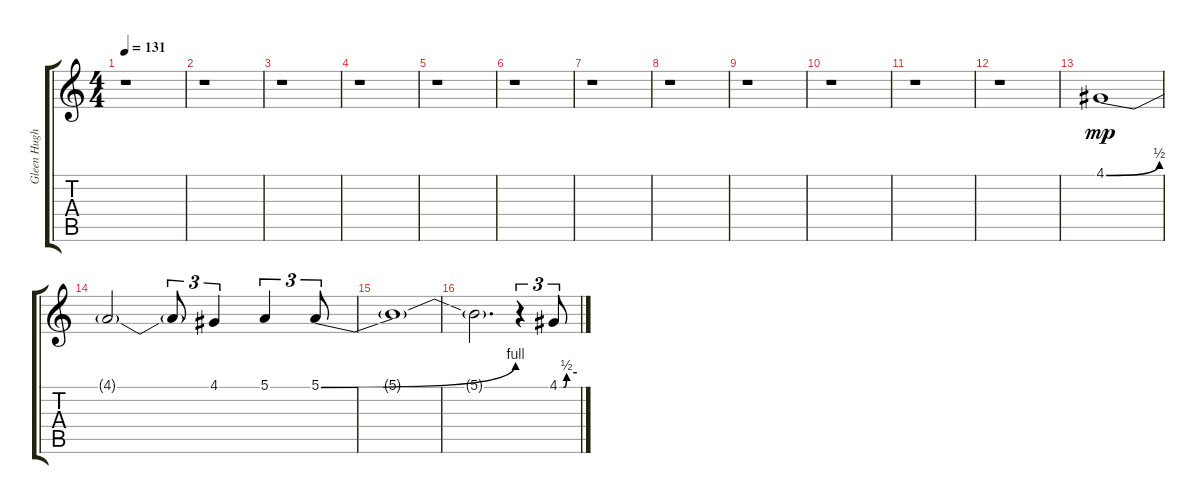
\track ("Gleen Hughes" "Gleen Hugh") {instrument lead2sawtooth}
\staff {score tabs}
\tuning (E4 B3 G3 D3 A2 E2) {hide}
\ts (4 4)
\tempo 131
\clef g2
\ks c
r.1{dy mp instrument lead2sawtooth} |
r.1 |
r.1 |
r.1 |
r.1 |
r.1 |
r.1 |
r.1 |
r.1 |
r.1 |
r.1 |
r.1 |
4.1{be (bend 0 0 60 2)}.1 |
4.1{t}.2 4.1{t}.8{tu (3 2)} 4.1.4{tu (3 2)} 5.1.4{tu (3 2)} 5.1{be (bend 0 0 60 4)}.8{tu (3 2)} |
5.1{t}.1 |
5.1{t}.2{d} r.4{tu (3 2)} 4.1{be (custom 0 0 14 0 25 2 60 2)}.8{tu (3 2)}
